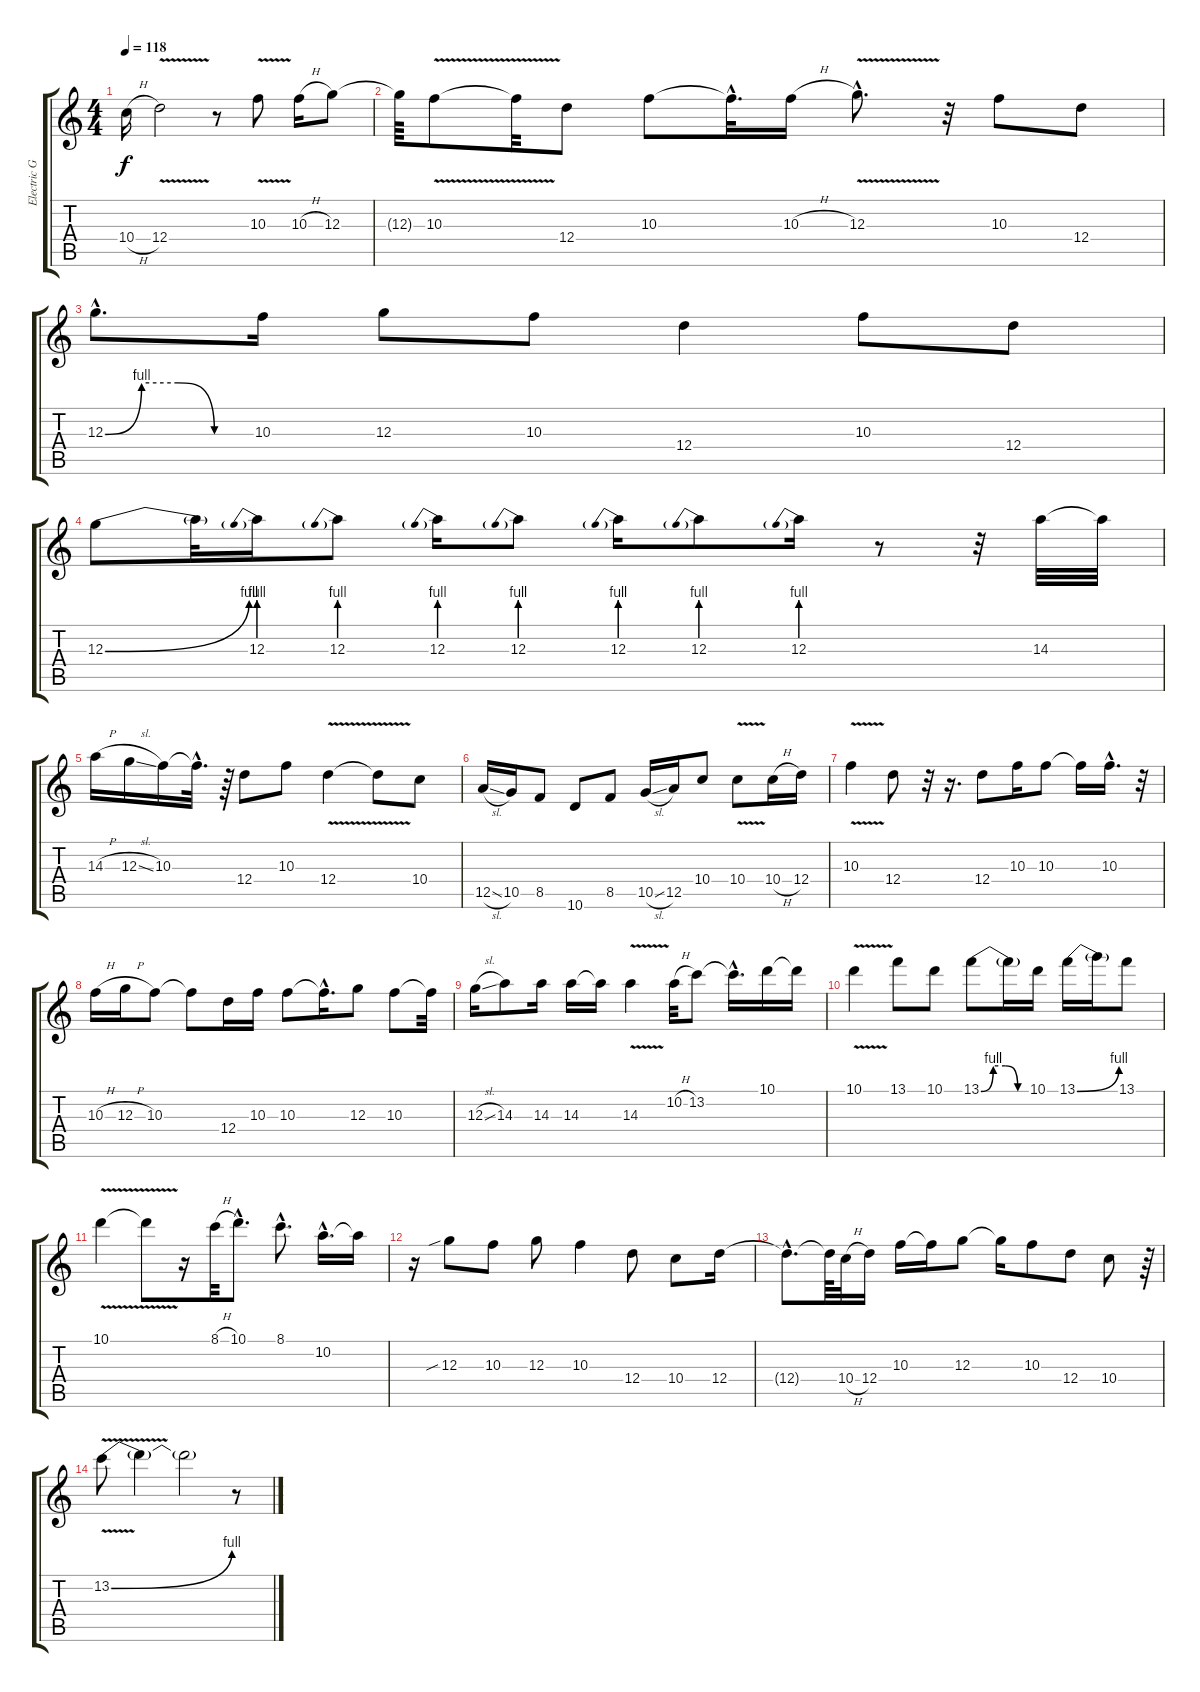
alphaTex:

\track ("Electric Guitar" "Electric G") {instrument overdrivenguitar}
\staff {score tabs}
\tuning (E4 B3 G3 D3 A2 E2) {hide}
\ts (4 4)
\tempo 118
\clef g2
\ks c
10.4{h}.16{dy f} 12.4{v}.2 r.8 10.3{v}.8 10.3{h}.16 12.3.8 |
12.3{t}.64 10.3{v}.8 10.3{t}.32 12.4.8 10.3.8 10.3{hac t}.32{d} 10.3{h}.16 12.3{v hac}.8{d} r.32 10.3.8 12.4.8 |
12.3{be (custom 0 0 15 4 30 4 45 0 60 0) hac}.8{d} 10.3.16 12.3.8 10.3.8 12.4.4 10.3.8 12.4.8 |
12.3{be (bend 0 0 60 4)}.8 12.3{t}.32 12.3{be (prebend 0 4 60 4)}.16 12.3{be (prebend 0 4 60 4)}.8 12.3{be (prebend 0 4 60 4)}.16 12.3{be (prebend 0 4 60 4)}.8 12.3{be (prebend 0 4 60 4)}.16 12.3{be (prebend 0 4 60 4)}.8 12.3{be (prebend 0 4 60 4)}.16 r.8 r.32 14.3.32 14.3{t}.32 |
14.3{h}.16 12.3{sl}.16 10.3.16 10.3{hac t}.32{d} r.64 12.4.8 10.3.8 12.4{v}.4 12.4{t}.8 10.4.8 |
12.5{sl}.16 10.5.16 8.5.8 10.6.8 8.5.8 10.5{sl}.16 12.5.16 10.4.8 10.4{v}.8 10.4{h}.16 12.4.16 |
10.3{v}.4 12.4.8 r.32 r.16{d} 12.4.8 10.3.16 10.3.8 10.3{t}.16 10.3{hac}.16{d} r.32 |
10.3{h}.16 12.3{h}.16 10.3.8 10.3{t}.8 12.4.16 10.3.16 10.3.8 10.3{hac t}.16{d} 12.3.8 10.3.8 10.3{t}.32 |
12.3{sl}.16 14.3.8 14.3.16 14.3.16 14.3{t}.16 14.3{v}.4 10.2{h}.32 13.2.8 13.2{hac t}.16{d} 10.1.16 10.1{t}.16 |
10.1{v}.4 13.1.8 10.1.8 13.1{be (custom 0 0 15 4 30 4 45 0 60 0)}.8 13.1{t}.16 10.1.16 13.1{be (bend 0 0 60 4)}.16 13.1{t}.16 13.1.8 |
10.1{v}.4 10.1{t}.8 r.16 8.1{h}.32 10.1{hac}.8{d} 8.1{hac}.8{d} 10.2{hac}.16{d} 10.2{t}.16 |
r.16 12.3{sib}.8 10.3.8 12.3.8 10.3.4 12.4.8 10.4.8 12.4.16 |
12.4{hac t}.8{d} 12.4{t}.64 10.4{h}.32 12.4.16 10.3.16 10.3{t}.16 12.3.8 12.3{t}.16 10.3.8 12.4.8 10.4.8 r.64 |
13.2{be (bend 0 0 60 4) v}.8 13.2{t}.4 13.2{t}.2 r.8
